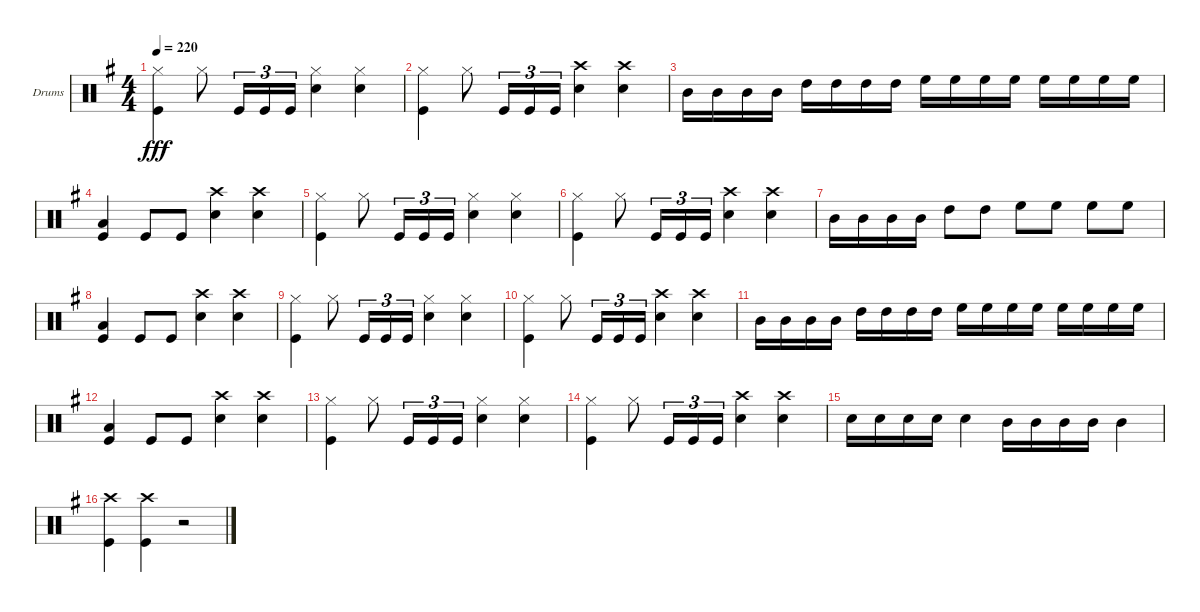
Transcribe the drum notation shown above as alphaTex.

\defaultSystemsLayout 4
\bracketExtendMode groupsimilarinstruments
\firstSystemTrackNameOrientation horizontal
\otherSystemsTrackNameOrientation horizontal
\chordDiagramsInScore
\track ("Lars U." "Drums") {instrument percussion}
\staff {score}
\articulation defaults
\ts (4 4)
\tempo 220
\clef neutral
\ks g
("Kick (hit)" "Hi-Hat (closed)").4{dy fff} "Hi-Hat (closed)".8 "Kick (hit)".16{tu (3 2)} "Kick (hit)".16{tu (3 2)} "Kick (hit)".16{tu (3 2)} ("Snare (hit) 2" "Hi-Hat (closed)").4 ("Snare (hit) 2" "Hi-Hat (closed)").4 |
("Hi-Hat (closed)" "Kick (hit)").4 "Hi-Hat (closed)".8 "Kick (hit)".16{tu (3 2)} "Kick (hit)".16{tu (3 2)} "Kick (hit)".16{tu (3 2)} ("Crash high (hit)" "Snare (hit) 2").4 ("Crash high (hit)" "Snare (hit) 2").4 |
"Mid Tom (hit)".16 "Mid Tom (hit)".16 "Mid Tom (hit)".16 "Mid Tom (hit)".16 "High Tom (hit)".16 "High Tom (hit)".16 "High Tom (hit)".16 "High Tom (hit)".16 "High Floor Tom (hit)".16 "High Floor Tom (hit)".16 "High Floor Tom (hit)".16 "High Floor Tom (hit)".16 "High Floor Tom (hit)".16 "High Floor Tom (hit)".16 "High Floor Tom (hit)".16 "High Floor Tom (hit)".16 |
("Kick (hit)" "Low Tom (hit)").4 "Kick (hit)".8 "Kick (hit)".8 ("Crash high (hit)" "Snare (hit) 2").4 ("Crash high (hit)" "Snare (hit) 2").4 |
("Kick (hit)" "Hi-Hat (closed)").4 "Hi-Hat (closed)".8 "Kick (hit)".16{tu (3 2)} "Kick (hit)".16{tu (3 2)} "Kick (hit)".16{tu (3 2)} ("Hi-Hat (closed)" "Snare (hit) 2").4 ("Snare (hit) 2" "Hi-Hat (closed)").4 |
("Hi-Hat (closed)" "Kick (hit)").4 "Hi-Hat (closed)".8 "Kick (hit)".16{tu (3 2)} "Kick (hit)".16{tu (3 2)} "Kick (hit)".16{tu (3 2)} ("Crash high (hit)" "Snare (hit) 2").4 ("Crash high (hit)" "Snare (hit) 2").4 |
"Mid Tom (hit)".16 "Mid Tom (hit)".16 "Mid Tom (hit)".16 "Mid Tom (hit)".16 "High Tom (hit)".8 "High Tom (hit)".8 "High Floor Tom (hit)".8 "High Floor Tom (hit)".8 "High Floor Tom (hit)".8 "High Floor Tom (hit)".8 |
("Kick (hit)" "Low Tom (hit)").4 "Kick (hit)".8 "Kick (hit)".8 ("Crash high (hit)" "Snare (hit) 2").4 ("Crash high (hit)" "Snare (hit) 2").4 |
("Kick (hit)" "Hi-Hat (closed)").4 "Hi-Hat (closed)".8 "Kick (hit)".16{tu (3 2)} "Kick (hit)".16{tu (3 2)} "Kick (hit)".16{tu (3 2)} ("Hi-Hat (closed)" "Snare (hit) 2").4 ("Snare (hit) 2" "Hi-Hat (closed)").4 |
("Hi-Hat (closed)" "Kick (hit)").4 "Hi-Hat (closed)".8 "Kick (hit)".16{tu (3 2)} "Kick (hit)".16{tu (3 2)} "Kick (hit)".16{tu (3 2)} ("Crash high (hit)" "Snare (hit) 2").4 ("Crash high (hit)" "Snare (hit) 2").4 |
"Mid Tom (hit)".16 "Mid Tom (hit)".16 "Mid Tom (hit)".16 "Mid Tom (hit)".16 "High Tom (hit)".16 "High Tom (hit)".16 "High Tom (hit)".16 "High Tom (hit)".16 "High Floor Tom (hit)".16 "High Floor Tom (hit)".16 "High Floor Tom (hit)".16 "High Floor Tom (hit)".16 "High Floor Tom (hit)".16 "High Floor Tom (hit)".16 "High Floor Tom (hit)".16 "High Floor Tom (hit)".16 |
("Kick (hit)" "Low Tom (hit)").4 "Kick (hit)".8 "Kick (hit)".8 ("Crash high (hit)" "Snare (hit) 2").4 ("Crash high (hit)" "Snare (hit) 2").4 |
("Kick (hit)" "Hi-Hat (closed)").4 "Hi-Hat (closed)".8 "Kick (hit)".16{tu (3 2)} "Kick (hit)".16{tu (3 2)} "Kick (hit)".16{tu (3 2)} ("Snare (hit) 2" "Hi-Hat (closed)").4 ("Snare (hit) 2" "Hi-Hat (closed)").4 |
("Hi-Hat (closed)" "Kick (hit)").4 "Hi-Hat (closed)".8 "Kick (hit)".16{tu (3 2)} "Kick (hit)".16{tu (3 2)} "Kick (hit)".16{tu (3 2)} ("Snare (hit) 2" "Crash high (hit)").4 ("Snare (hit) 2" "Crash high (hit)").4 |
"Snare (hit) 2".16 "Snare (hit) 2".16 "Snare (hit) 2".16 "Snare (hit) 2".16 "Snare (hit) 2".4 "Mid Tom (hit)".16 "Mid Tom (hit)".16 "Mid Tom (hit)".16 "Mid Tom (hit)".16 "Mid Tom (hit)".4 |
("Crash high (hit)" "Kick (hit)").4 ("Kick (hit)" "Crash high (hit)").4 r.2
